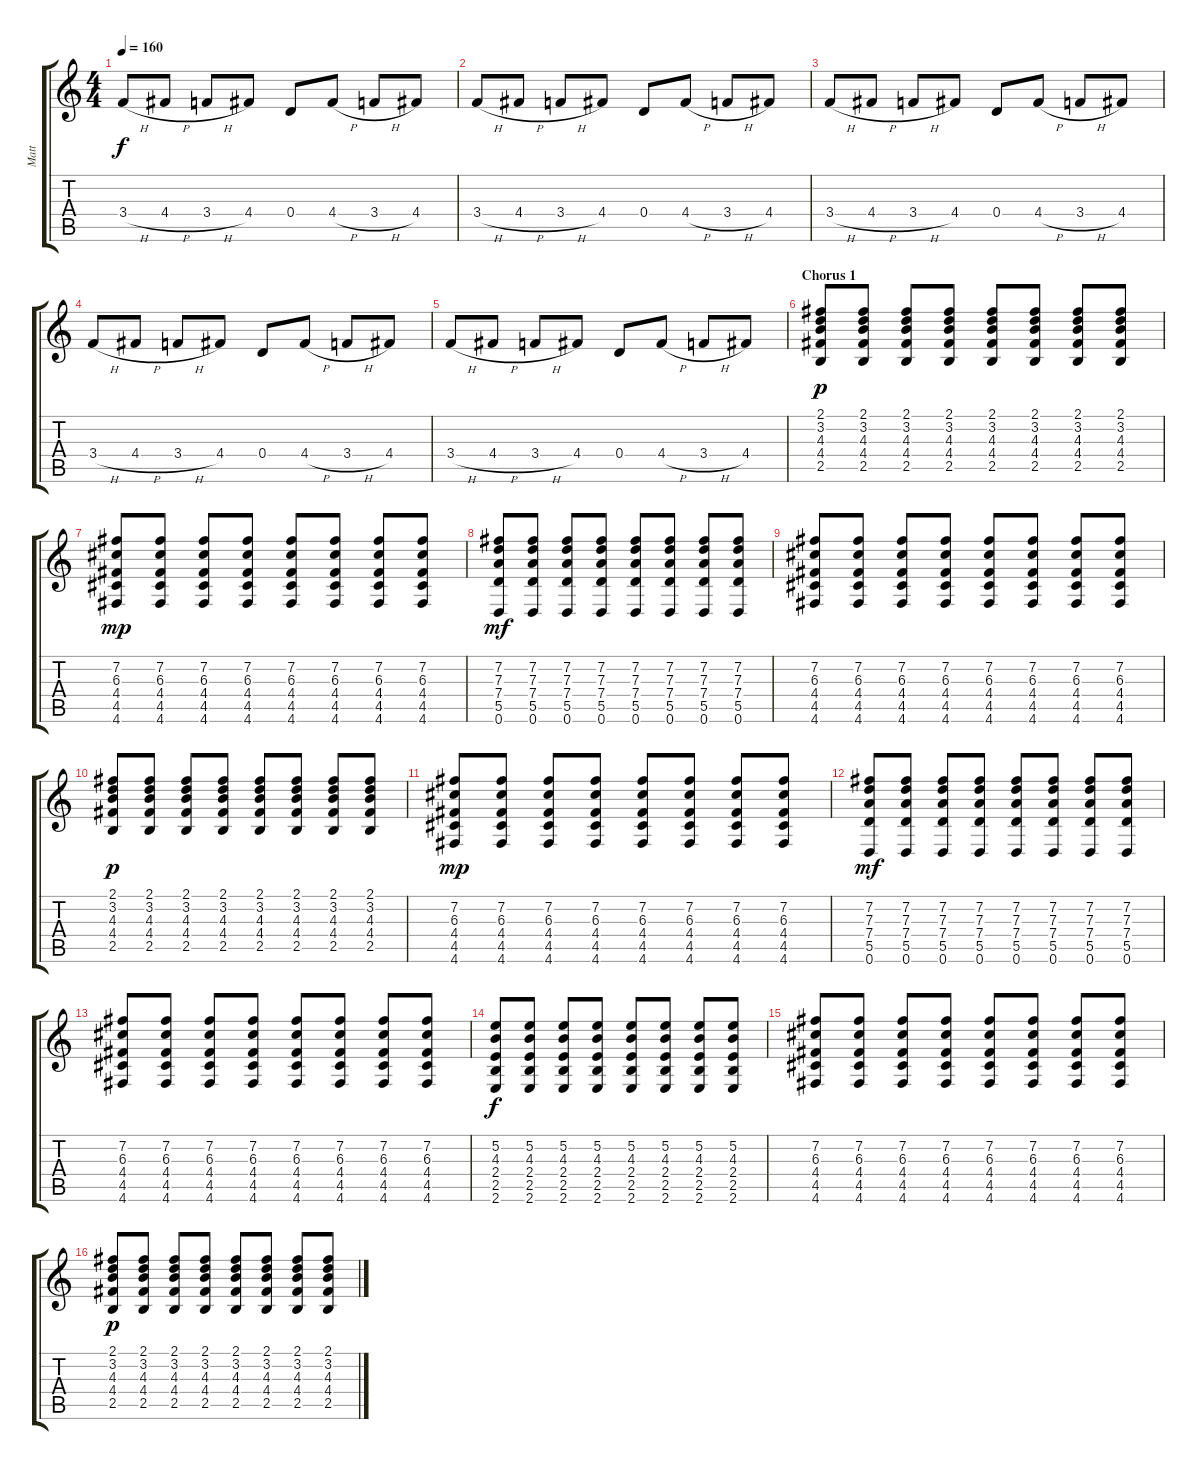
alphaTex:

\track ("Matt" "Matt") {instrument distortionguitar}
\staff {score tabs}
\tuning (E4 B3 G3 D3 A2 D2) {hide}
\ts (4 4)
\tempo 160
\clef g2
\ks c
3.4{h}.8{dy f} 4.4{h}.8 3.4{h}.8 4.4.8 0.4.8 4.4{h}.8 3.4{h}.8 4.4.8 |
3.4{h}.8 4.4{h}.8 3.4{h}.8 4.4.8 0.4.8 4.4{h}.8 3.4{h}.8 4.4.8 |
3.4{h}.8 4.4{h}.8 3.4{h}.8 4.4.8 0.4.8 4.4{h}.8 3.4{h}.8 4.4.8 |
3.4{h}.8 4.4{h}.8 3.4{h}.8 4.4.8 0.4.8 4.4{h}.8 3.4{h}.8 4.4.8 |
3.4{h}.8 4.4{h}.8 3.4{h}.8 4.4.8 0.4.8 4.4{h}.8 3.4{h}.8 4.4.8 |
\section ("" "Chorus 1")
(2.1 3.2 4.3 4.4 2.5).8{dy p} (2.1 3.2 4.3 4.4 2.5).8 (2.1 3.2 4.3 4.4 2.5).8 (2.1 3.2 4.3 4.4 2.5).8 (2.1 3.2 4.3 4.4 2.5).8 (2.1 3.2 4.3 4.4 2.5).8 (2.1 3.2 4.3 4.4 2.5).8 (2.1 3.2 4.3 4.4 2.5).8 |
(7.2 6.3 4.4 4.5 4.6).8{dy mp} (7.2 6.3 4.4 4.5 4.6).8 (7.2 6.3 4.4 4.5 4.6).8 (7.2 6.3 4.4 4.5 4.6).8 (7.2 6.3 4.4 4.5 4.6).8 (7.2 6.3 4.4 4.5 4.6).8 (7.2 6.3 4.4 4.5 4.6).8 (7.2 6.3 4.4 4.5 4.6).8 |
(7.2 7.3 7.4 5.5 0.6).8{dy mf} (7.2 7.3 7.4 5.5 0.6).8 (7.2 7.3 7.4 5.5 0.6).8 (7.2 7.3 7.4 5.5 0.6).8 (7.2 7.3 7.4 5.5 0.6).8 (7.2 7.3 7.4 5.5 0.6).8 (7.2 7.3 7.4 5.5 0.6).8 (7.2 7.3 7.4 5.5 0.6).8 |
(7.2 6.3 4.4 4.5 4.6).8 (7.2 6.3 4.4 4.5 4.6).8 (7.2 6.3 4.4 4.5 4.6).8 (7.2 6.3 4.4 4.5 4.6).8 (7.2 6.3 4.4 4.5 4.6).8 (7.2 6.3 4.4 4.5 4.6).8 (7.2 6.3 4.4 4.5 4.6).8 (7.2 6.3 4.4 4.5 4.6).8 |
(2.1 3.2 4.3 4.4 2.5).8{dy p} (2.1 3.2 4.3 4.4 2.5).8 (2.1 3.2 4.3 4.4 2.5).8 (2.1 3.2 4.3 4.4 2.5).8 (2.1 3.2 4.3 4.4 2.5).8 (2.1 3.2 4.3 4.4 2.5).8 (2.1 3.2 4.3 4.4 2.5).8 (2.1 3.2 4.3 4.4 2.5).8 |
(7.2 6.3 4.4 4.5 4.6).8{dy mp} (7.2 6.3 4.4 4.5 4.6).8 (7.2 6.3 4.4 4.5 4.6).8 (7.2 6.3 4.4 4.5 4.6).8 (7.2 6.3 4.4 4.5 4.6).8 (7.2 6.3 4.4 4.5 4.6).8 (7.2 6.3 4.4 4.5 4.6).8 (7.2 6.3 4.4 4.5 4.6).8 |
(7.2 7.3 7.4 5.5 0.6).8{dy mf} (7.2 7.3 7.4 5.5 0.6).8 (7.2 7.3 7.4 5.5 0.6).8 (7.2 7.3 7.4 5.5 0.6).8 (7.2 7.3 7.4 5.5 0.6).8 (7.2 7.3 7.4 5.5 0.6).8 (7.2 7.3 7.4 5.5 0.6).8 (7.2 7.3 7.4 5.5 0.6).8 |
(7.2 6.3 4.4 4.5 4.6).8 (7.2 6.3 4.4 4.5 4.6).8 (7.2 6.3 4.4 4.5 4.6).8 (7.2 6.3 4.4 4.5 4.6).8 (7.2 6.3 4.4 4.5 4.6).8 (7.2 6.3 4.4 4.5 4.6).8 (7.2 6.3 4.4 4.5 4.6).8 (7.2 6.3 4.4 4.5 4.6).8 |
(5.2 4.3 2.4 2.5 2.6).8{dy f} (5.2 4.3 2.4 2.5 2.6).8 (5.2 4.3 2.4 2.5 2.6).8 (5.2 4.3 2.4 2.5 2.6).8 (5.2 4.3 2.4 2.5 2.6).8 (5.2 4.3 2.4 2.5 2.6).8 (5.2 4.3 2.4 2.5 2.6).8 (5.2 4.3 2.4 2.5 2.6).8 |
(7.2 6.3 4.4 4.5 4.6).8 (7.2 6.3 4.4 4.5 4.6).8 (7.2 6.3 4.4 4.5 4.6).8 (7.2 6.3 4.4 4.5 4.6).8 (7.2 6.3 4.4 4.5 4.6).8 (7.2 6.3 4.4 4.5 4.6).8 (7.2 6.3 4.4 4.5 4.6).8 (7.2 6.3 4.4 4.5 4.6).8 |
(2.1 3.2 4.3 4.4 2.5).8{dy p} (2.1 3.2 4.3 4.4 2.5).8 (2.1 3.2 4.3 4.4 2.5).8 (2.1 3.2 4.3 4.4 2.5).8 (2.1 3.2 4.3 4.4 2.5).8 (2.1 3.2 4.3 4.4 2.5).8 (2.1 3.2 4.3 4.4 2.5).8 (2.1 3.2 4.3 4.4 2.5).8
